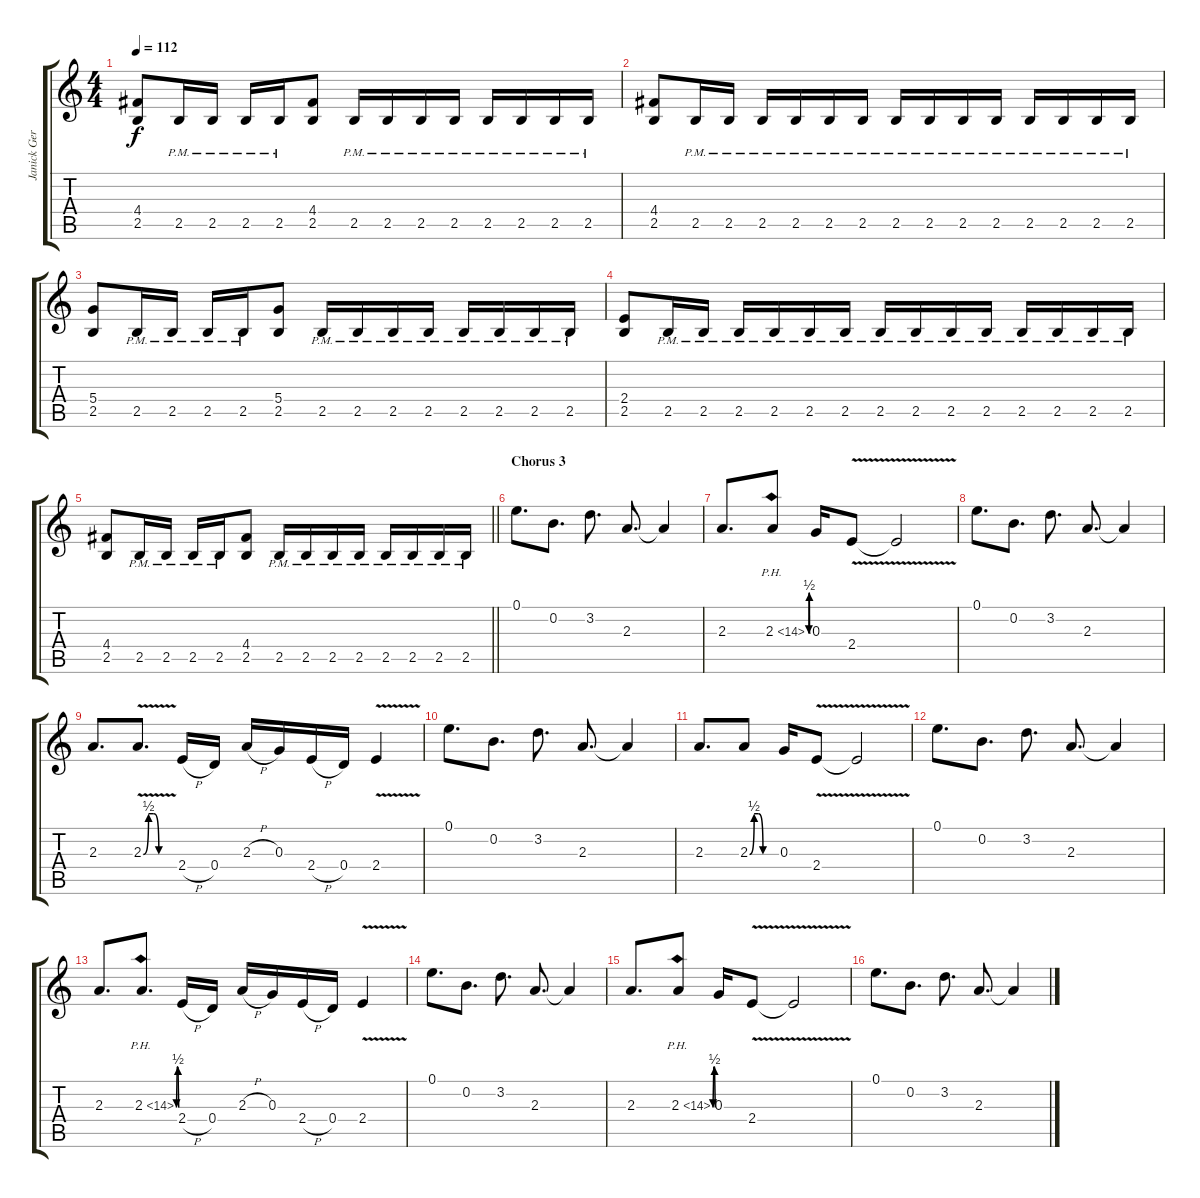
\track ("Janick Gers" "Janick Ger") {instrument distortionguitar}
\staff {score tabs}
\tuning (E4 B3 G3 D3 A2 E2) {hide}
\ts (4 4)
\tempo 112
\clef g2
\ks c
(4.4 2.5).8{dy f} 2.5{pm}.16 2.5{pm}.16 2.5{pm}.16 2.5{pm}.16 (4.4 2.5).8 2.5{pm}.16 2.5{pm}.16 2.5{pm}.16 2.5{pm}.16 2.5{pm}.16 2.5{pm}.16 2.5{pm}.16 2.5{pm}.16 |
(4.4 2.5).8 2.5{pm}.16 2.5{pm}.16 2.5{pm}.16 2.5{pm}.16 2.5{pm}.16 2.5{pm}.16 2.5{pm}.16 2.5{pm}.16 2.5{pm}.16 2.5{pm}.16 2.5{pm}.16 2.5{pm}.16 2.5{pm}.16 2.5{pm}.16 |
(5.4 2.5).8 2.5{pm}.16 2.5{pm}.16 2.5{pm}.16 2.5{pm}.16 (5.4 2.5).8 2.5{pm}.16 2.5{pm}.16 2.5{pm}.16 2.5{pm}.16 2.5{pm}.16 2.5{pm}.16 2.5{pm}.16 2.5{pm}.16 |
(2.4 2.5).8 2.5{pm}.16 2.5{pm}.16 2.5{pm}.16 2.5{pm}.16 2.5{pm}.16 2.5{pm}.16 2.5{pm}.16 2.5{pm}.16 2.5{pm}.16 2.5{pm}.16 2.5{pm}.16 2.5{pm}.16 2.5{pm}.16 2.5{pm}.16 |
\barLineRight lightlight
(4.4 2.5).8 2.5{pm}.16 2.5{pm}.16 2.5{pm}.16 2.5{pm}.16 (4.4 2.5).8 2.5{pm}.16 2.5{pm}.16 2.5{pm}.16 2.5{pm}.16 2.5{pm}.16 2.5{pm}.16 2.5{pm}.16 2.5{pm}.16 |
\section ("" "Chorus 3")
0.1.8{d} 0.2.8{d} 3.2.8{d} 2.3.8{d} 2.3{t}.4 |
2.3.8{d} 2.3{be (custom 0 0 10 2 20 2 30 0 60 0) ph 12}.8 0.3.16 2.4{v}.8 2.4{t}.2 |
0.1.8{d} 0.2.8{d} 3.2.8{d} 2.3.8{d} 2.3{t}.4 |
2.3.8{d} 2.3{be (custom 0 0 10 2 20 2 30 0 60 0) v}.8{d} 2.4{h}.16 0.4.16 2.3{h}.16 0.3.16 2.4{h}.16 0.4.16 2.4{v}.4 |
0.1.8{d} 0.2.8{d} 3.2.8{d} 2.3.8{d} 2.3{t}.4 |
2.3.8{d} 2.3{be (custom 0 0 10 2 20 2 30 0 60 0)}.8 0.3.16 2.4{v}.8 2.4{t}.2 |
0.1.8{d} 0.2.8{d} 3.2.8{d} 2.3.8{d} 2.3{t}.4 |
2.3.8{d} 2.3{be (custom 0 0 10 2 20 2 30 0 60 0) ph 12}.8{d} 2.4{h}.16 0.4.16 2.3{h}.16 0.3.16 2.4{h}.16 0.4.16 2.4{v}.4 |
0.1.8{d} 0.2.8{d} 3.2.8{d} 2.3.8{d} 2.3{t}.4 |
2.3.8{d} 2.3{be (custom 0 0 10 2 20 2 30 0 60 0) ph 12}.8 0.3.16 2.4{v}.8 2.4{t}.2 |
0.1.8{d} 0.2.8{d} 3.2.8{d} 2.3.8{d} 2.3{t}.4
